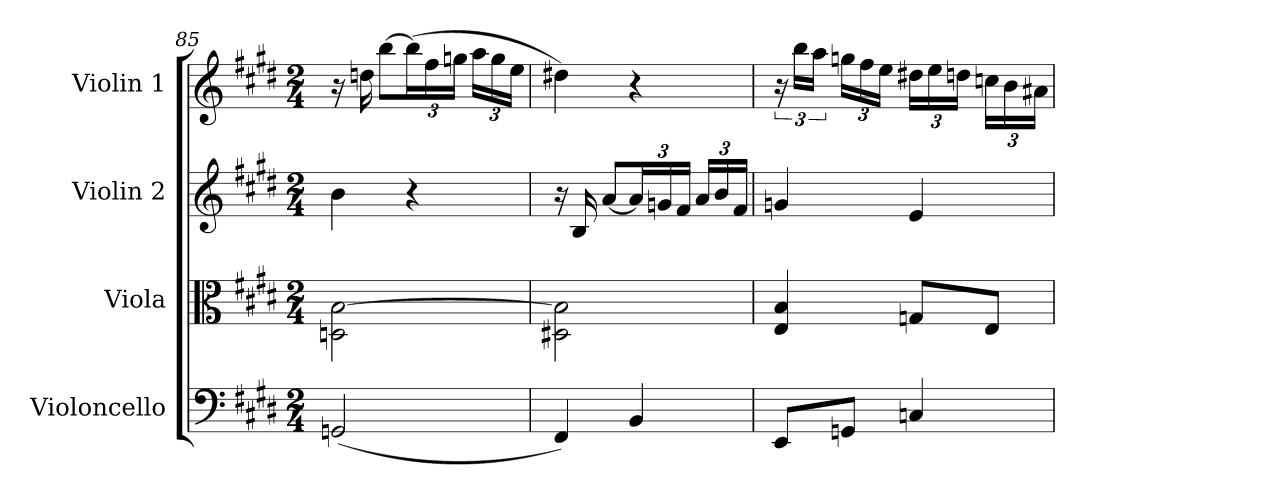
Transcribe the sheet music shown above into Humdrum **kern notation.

**kern	**kern	**kern	**kern
*part4	*part3	*part2	*part1
*staff4	*staff3	*staff2	*staff1
*I"Violoncello	*I"Viola	*I"Violin 2	*I"Violin 1
*I'Vc	*I'Vla	*I'Vln	*I'Vln
*clefF4	*clefC3	*clefG2	*clefG2
*k[f#c#g#d#]	*k[f#c#g#d#]	*k[f#c#g#d#]	*k[f#c#g#d#]
*M2/4	*M2/4	*M2/4	*M2/4
=85	=85	=85	=85
(2GGn/	2Dn\ [2B\	4b\	16r
.	.	.	16ddn\
.	.	.	[8bb\L
*	*	*	*Xbrackettup
.	.	4r	(24bb\L]
.	.	.	24ff#\
.	.	.	24ggn\JJ
.	.	.	24aa\LL
.	.	.	24gg\
.	.	.	24ee\JJ
!!LO:LB:g=z
=86	=86	=86	=86
4FF#/)	2D#X\ 2B\]	16r	4dd#X\)
.	.	16B/	.
.	.	[8a/L	.
*	*	*Xbrackettup	*
4BB/	.	24a/L]	4r
.	.	24gn/	.
.	.	24f#/JJ	.
.	.	24a/LL	.
.	.	24b/	.
.	.	24f#/JJ	.
=87	=87	=87	=87
*	*	*	*brackettup
8EE/L	4E/ 4B/	4gn/	24r
.	.	.	24bb\LL
.	.	.	24aa\JJ
*	*	*	*Xbrackettup
8GGn/J	.	.	24ggn\LL
.	.	.	24ff#\
.	.	.	24ee\JJ
4Cn/	8Gn/L	4e/	24dd#X\LL
.	.	.	24ee\
.	.	.	24ddn\JJ
.	8E/J	.	24ccn\LL
.	.	.	24b\
.	.	.	24a#X\JJ
=	=	=	=
*-	*-	*-	*-
